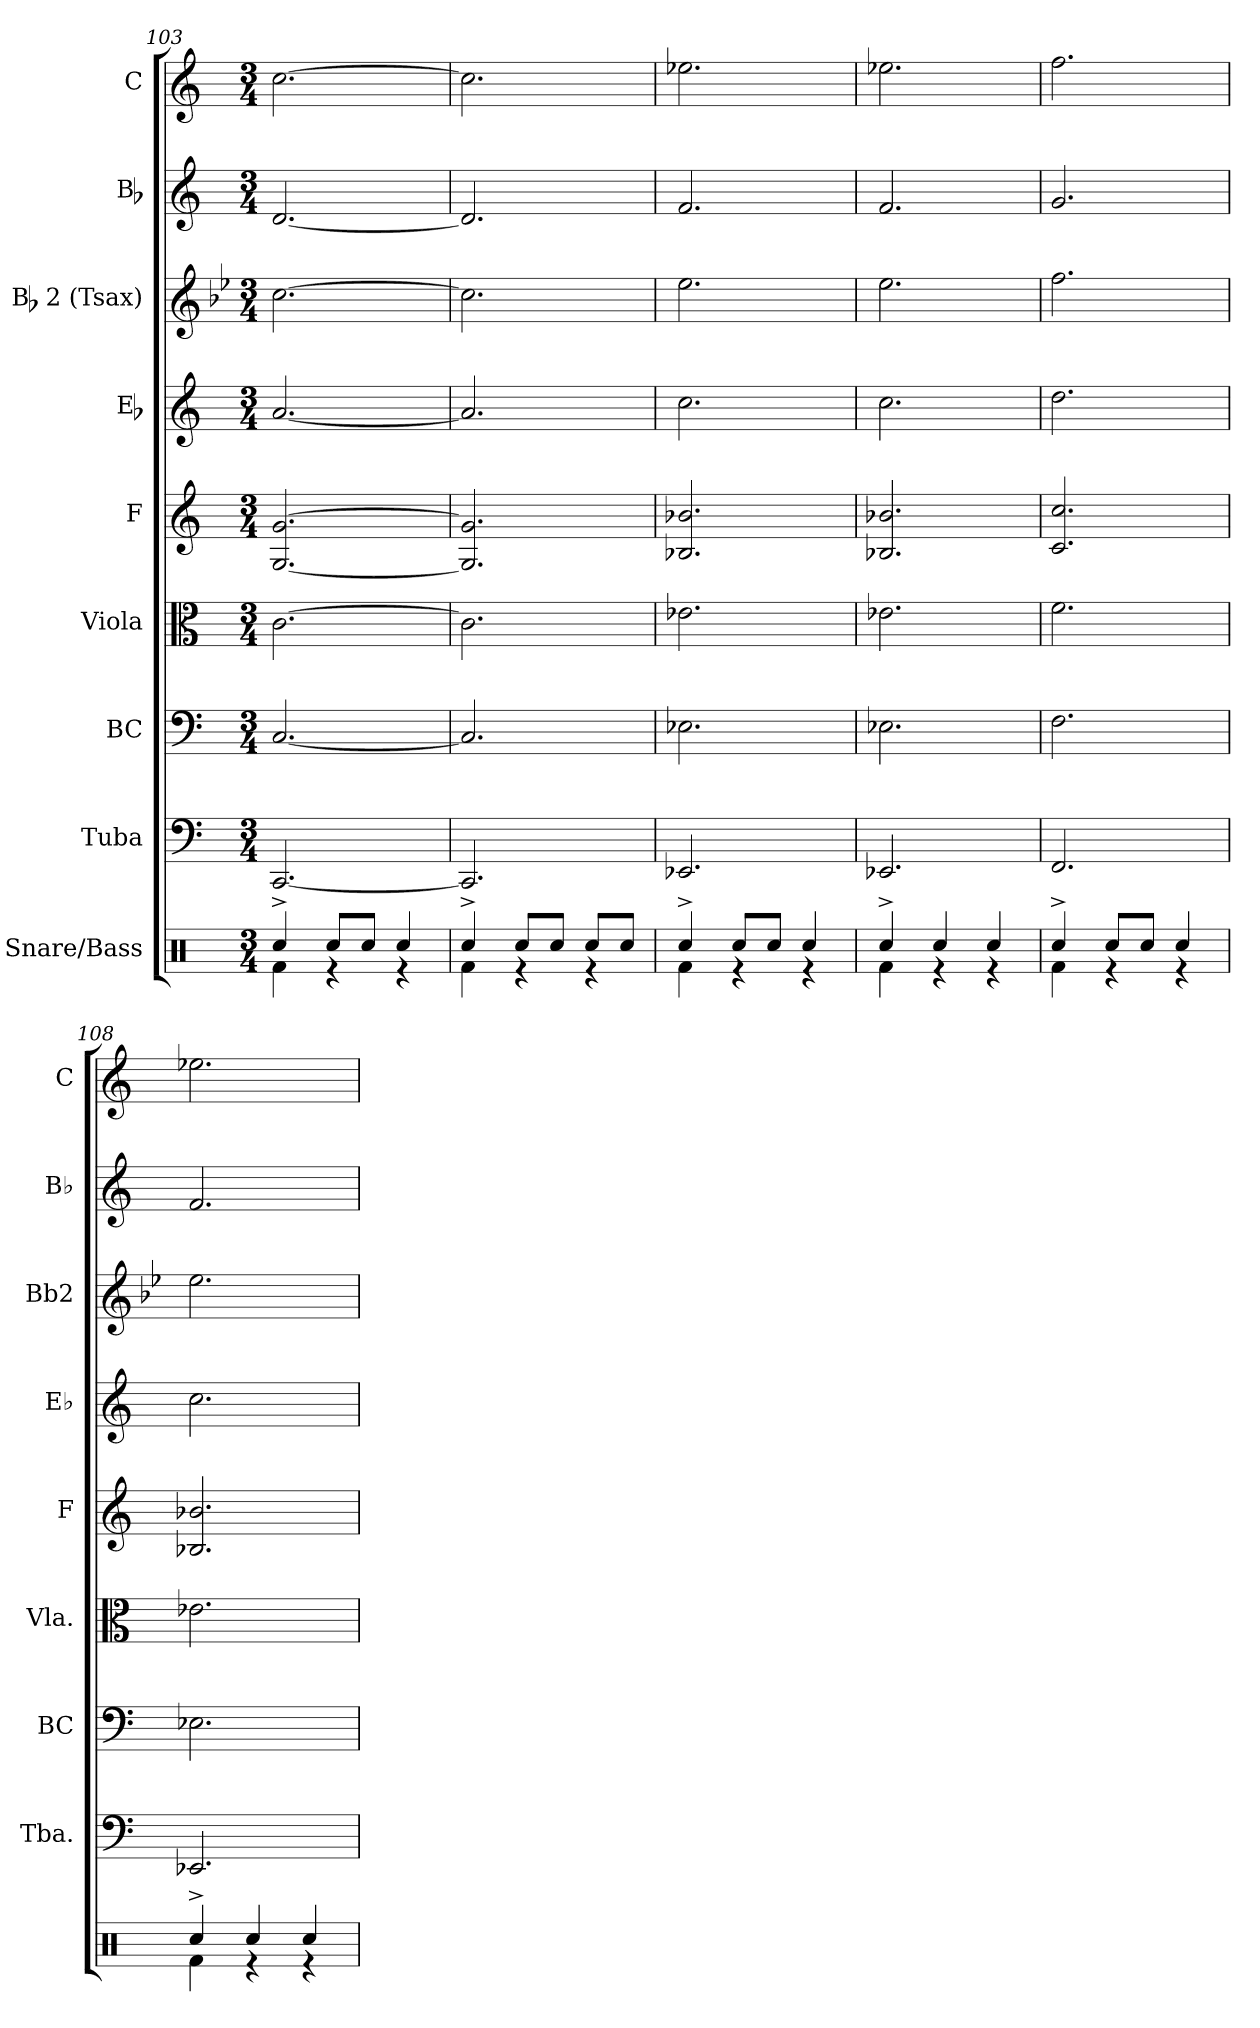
**kern	**kern	**kern	**kern	**kern	**kern	**kern	**kern	**kern
*part9	*part8	*part7	*part6	*part5	*part4	*part3	*part2	*part1
*staff9	*staff8	*staff7	*staff6	*staff5	*staff4	*staff3	*staff2	*staff1
*I"Snare/Bass	*I"Tuba	*I"BC	*I"Viola	*I"F	*I"Eb	*I"Bb 2 (Tsax)	*I"Bb	*I"C
*	*I'Tba.	*I'BC	*I'Vla.	*I'F	*I'Eb	*I'Bb2	*I'Bb	*I'C
*clefX	*clefF4	*clefF4	*clefC3	*clefG2	*clefG2	*clefG2	*clefG2	*clefG2
*	*	*	*	*ITrd4c7	*ITrd5c9	*ITrd8c14	*ITrd1c2	*
*k[]	*k[]	*k[]	*k[]	*k[b-]	*k[b-e-a-]	*k[b-e-]	*k[b-e-]	*k[]
*M3/4	*M3/4	*M3/4	*M3/4	*M3/4	*M3/4	*M3/4	*M3/4	*M3/4
=103	=103	=103	=103	=103	=103	=103	=103	=103
*^	*	*	*	*	*	*	*	*
4Rcc^i/	4Rfi\	[<2.CCi/	[<2.Ci/	[>2.ci\	[<2.Ci/ [>2.ci	[<2.ci/	[>2.ci\	[<2.ci/	[>2.cci\
8Rcci/L	4r	.	.	.	.	.	.	.	.
8Rcci/J	.	.	.	.	.	.	.	.	.
4Rcci/	4r	.	.	.	.	.	.	.	.
=104	=104	=104	=104	=104	=104	=104	=104	=104	=104
4Rcc^i/	4Rfi\	2.CCi/]	2.Ci/]	2.ci\]	2.Ci/] 2.ci]	2.ci/]	2.ci\]	2.ci/]	2.cci\]
8Rcci/L	4r	.	.	.	.	.	.	.	.
8Rcci/J	.	.	.	.	.	.	.	.	.
8Rcci/L	4r	.	.	.	.	.	.	.	.
8Rcci/J	.	.	.	.	.	.	.	.	.
=105	=105	=105	=105	=105	=105	=105	=105	=105	=105
4Rcc^i/	4Rfi\	2.EE-Xi/	2.E-Xi\	2.e-Xi\	2.E-Xi/ 2.e-Xi	2.e-i\	2.e-i\	2.e-i/	2.ee-Xi\
8Rcci/L	4r	.	.	.	.	.	.	.	.
8Rcci/J	.	.	.	.	.	.	.	.	.
4Rcci/	4r	.	.	.	.	.	.	.	.
=106	=106	=106	=106	=106	=106	=106	=106	=106	=106
4Rcc^i/	4Rfi\	2.EE-Xi/	2.E-Xi\	2.e-Xi\	2.E-Xi/ 2.e-Xi	2.e-i\	2.e-i\	2.e-i/	2.ee-Xi\
4Rcci/	4r	.	.	.	.	.	.	.	.
4Rcci/	4r	.	.	.	.	.	.	.	.
=107	=107	=107	=107	=107	=107	=107	=107	=107	=107
4Rcc^i/	4Rfi\	2.FFi/	2.Fi\	2.fi\	2.Fi/ 2.fi	2.fi\	2.fi\	2.fi/	2.ffi\
8Rcci/L	4r	.	.	.	.	.	.	.	.
8Rcci/J	.	.	.	.	.	.	.	.	.
4Rcci/	4r	.	.	.	.	.	.	.	.
=108	=108	=108	=108	=108	=108	=108	=108	=108	=108
4Rcc^i/	4Rfi\	2.EE-Xi/	2.E-Xi\	2.e-Xi\	2.E-Xi/ 2.e-Xi	2.e-i\	2.e-i\	2.e-i/	2.ee-Xi\
4Rcci/	4r	.	.	.	.	.	.	.	.
4Rcci/	4r	.	.	.	.	.	.	.	.
*v	*v	*	*	*	*	*	*	*	*
=	=	=	=	=	=	=	=	=
*-	*-	*-	*-	*-	*-	*-	*-	*-
